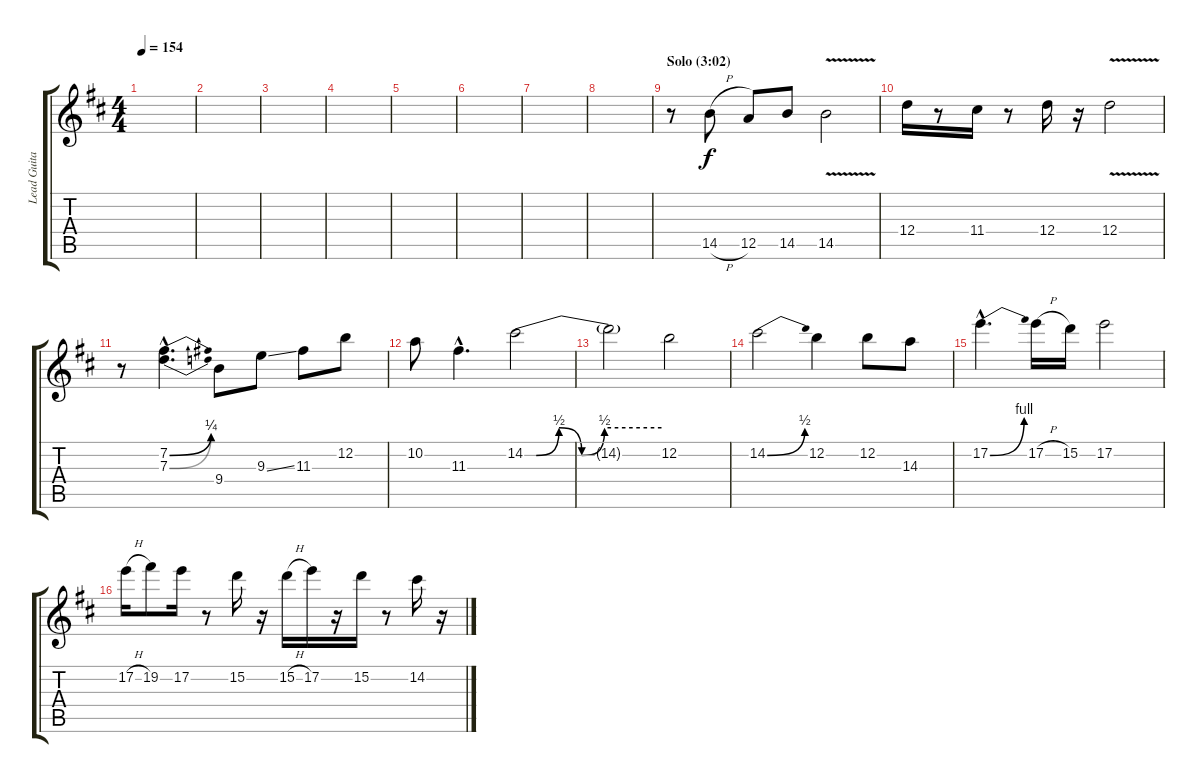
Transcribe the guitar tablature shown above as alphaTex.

\track ("Lead Guitar 3" "Lead Guita") {instrument overdrivenguitar}
\staff {score tabs}
\tuning (E4 B3 G3 D3 A2 E2) {hide}
\ts (4 4)
\tempo 154
\clef g2
\ks d
|
|
|
|
|
|
|
|
\section ("" "Solo (3:02)")
r.8{volume 16} 14.5{h}.8{dy f} 12.5.8 14.5.8 14.5{v}.2 |
12.4.16 r.8 11.4.16 r.8 12.4.16 r.16 12.4{v}.2 |
r.8 (7.2{be (bend 0 0 60 1) hac} 7.3{be (bend 0 0 60 1) hac}).4{d} 9.4.8 9.3{ss}.8 11.3.8 12.2.8 |
10.2.8 11.3{hac}.4{d} 14.2{be (custom 0 0 5 0 15 2 25 0 35 2 60 2)}.2 |
14.2{t}.2 12.2.2 |
14.2{be (bend 0 0 60 2)}.2 12.2.4 12.2.8 14.3.8 |
17.2{be (bend 0 0 60 4) hac}.4{d} 17.2{h}.16 15.2.16 17.2.2 |
17.2{h}.16 19.2.8 17.2.16 r.8 15.2.16 r.16 15.2{h}.16 17.2.16 r.16 15.2.16 r.8 14.2.16 r.16
